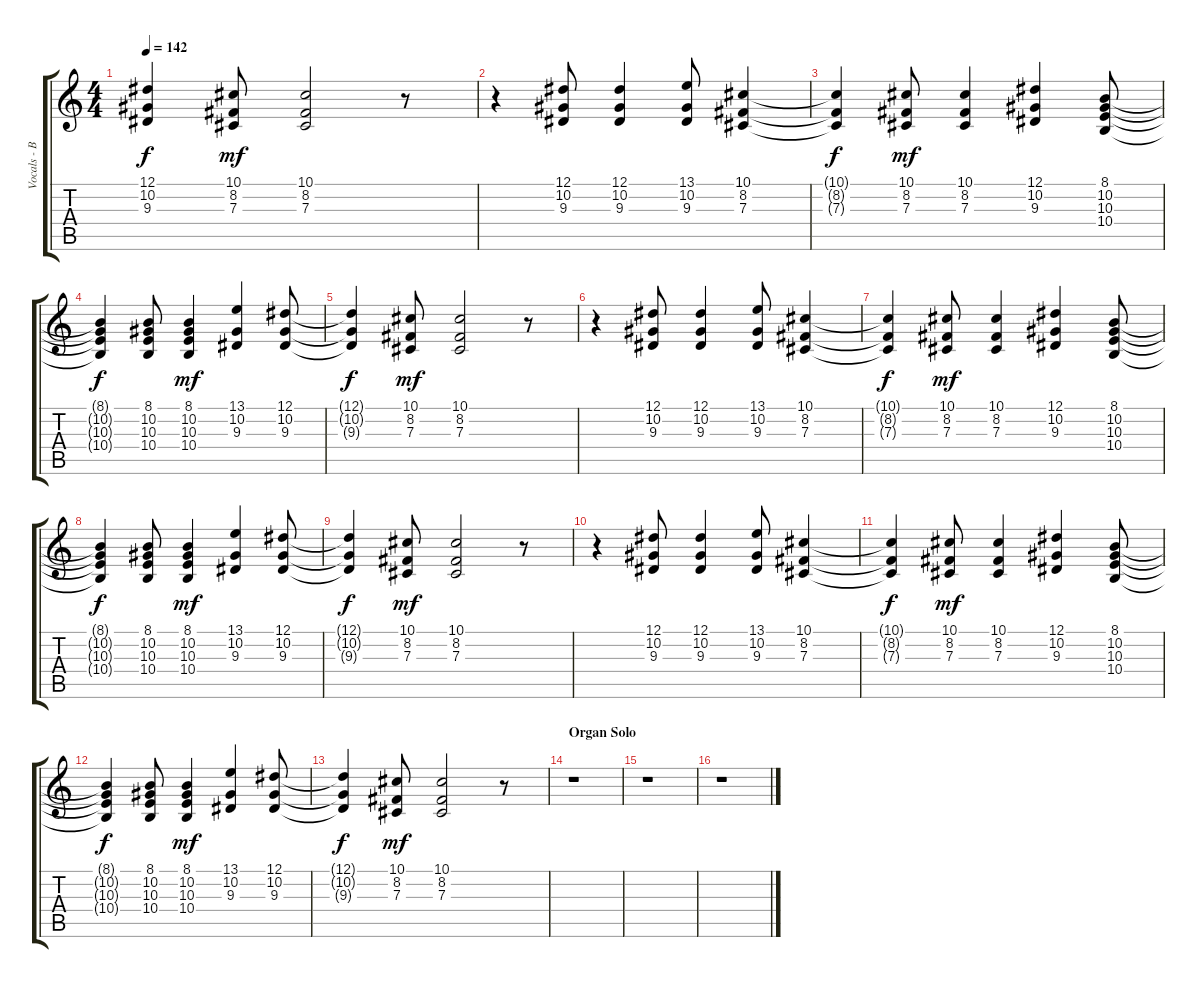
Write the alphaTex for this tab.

\track ("Vocals - Backing Vocals" "Vocals - B") {instrument lead2sawtooth}
\staff {score tabs}
\tuning (Eb4 Bb3 Gb3 Db3 Ab2 Eb2) {hide}
\ts (4 4)
\tempo 142
\clef g2
\ks c
(12.1{t} 10.2{t} 9.3{t}).4{dy f} (10.1 8.2 7.3).8{dy mf} (10.1 8.2 7.3).2 r.8 |
r.4 (12.1 10.2 9.3).8 (12.1 10.2 9.3).4 (13.1 10.2 9.3).8 (10.1 8.2 7.3).4 |
(10.1{t} 8.2{t} 7.3{t}).4{dy f} (10.1 8.2 7.3).8{dy mf} (10.1 8.2 7.3).4 (12.1 10.2 9.3).4 (8.1 10.2 10.3 10.4).8 |
(8.1{t} 10.2{t} 10.3{t} 10.4{t}).4{dy f} (8.1 10.2 10.3 10.4).8 (8.1 10.2 10.3 10.4).4{dy mf} (13.1 10.2 9.3).4 (12.1 10.2 9.3).8 |
(12.1{t} 10.2{t} 9.3{t}).4{dy f} (10.1 8.2 7.3).8{dy mf} (10.1 8.2 7.3).2 r.8 |
r.4 (12.1 10.2 9.3).8 (12.1 10.2 9.3).4 (13.1 10.2 9.3).8 (10.1 8.2 7.3).4 |
(10.1{t} 8.2{t} 7.3{t}).4{dy f} (10.1 8.2 7.3).8{dy mf} (10.1 8.2 7.3).4 (12.1 10.2 9.3).4 (8.1 10.2 10.3 10.4).8 |
(8.1{t} 10.2{t} 10.3{t} 10.4{t}).4{dy f} (8.1 10.2 10.3 10.4).8 (8.1 10.2 10.3 10.4).4{dy mf} (13.1 10.2 9.3).4 (12.1 10.2 9.3).8 |
(12.1{t} 10.2{t} 9.3{t}).4{dy f} (10.1 8.2 7.3).8{dy mf} (10.1 8.2 7.3).2 r.8 |
r.4 (12.1 10.2 9.3).8 (12.1 10.2 9.3).4 (13.1 10.2 9.3).8 (10.1 8.2 7.3).4 |
(10.1{t} 8.2{t} 7.3{t}).4{dy f} (10.1 8.2 7.3).8{dy mf} (10.1 8.2 7.3).4 (12.1 10.2 9.3).4 (8.1 10.2 10.3 10.4).8 |
(8.1{t} 10.2{t} 10.3{t} 10.4{t}).4{dy f} (8.1 10.2 10.3 10.4).8 (8.1 10.2 10.3 10.4).4{dy mf} (13.1 10.2 9.3).4 (12.1 10.2 9.3).8 |
(12.1{t} 10.2{t} 9.3{t}).4{dy f} (10.1 8.2 7.3).8{dy mf} (10.1 8.2 7.3).2 r.8 |
\section ("" "Organ Solo")
r.1 |
r.1 |
r.1
